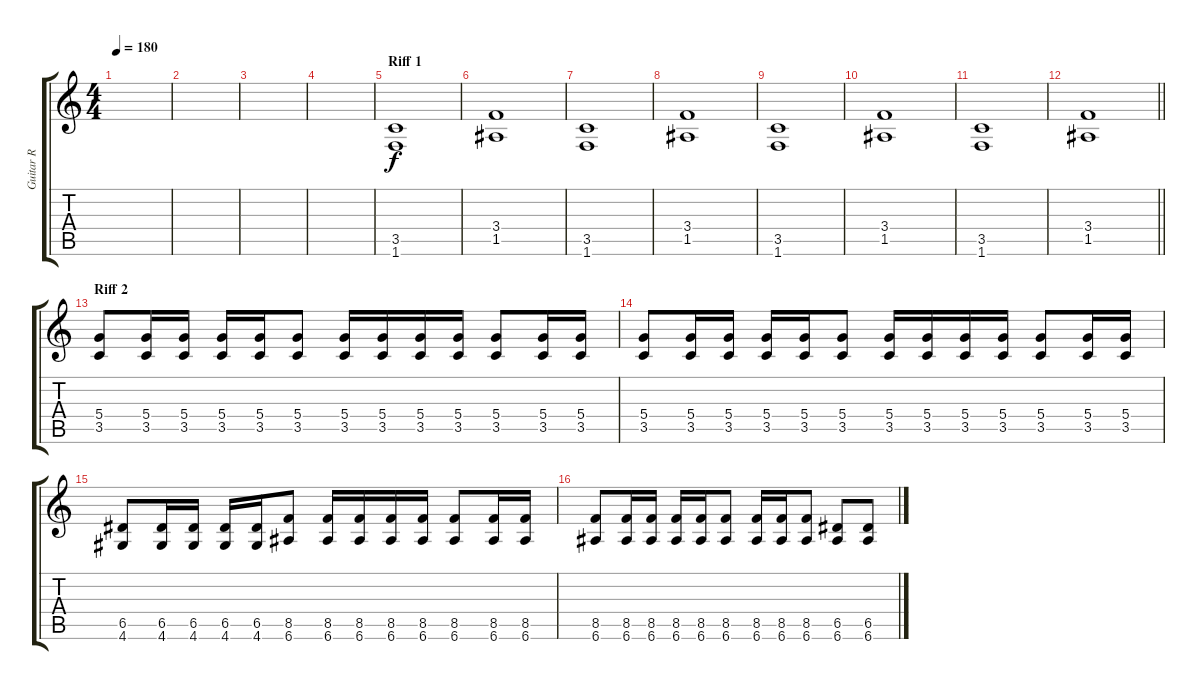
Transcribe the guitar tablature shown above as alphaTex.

\track ("Guitar R" "Guitar R") {instrument distortionguitar}
\staff {score tabs}
\tuning (E4 B3 G3 D3 A2 E2) {hide}
\ts (4 4)
\tempo 180
\clef g2
\ks c
|
|
|
|
\section ("" "Riff 1")
(3.5 1.6).1 |
(3.4 1.5).1 |
(3.5 1.6).1 |
(3.4 1.5).1 |
(3.5 1.6).1 |
(3.4 1.5).1 |
(3.5 1.6).1 |
\barLineRight lightlight
(3.4 1.5).1 |
\section ("" "Riff 2")
(5.4 3.5).8 (5.4 3.5).16 (5.4 3.5).16 (5.4 3.5).16 (5.4 3.5).16 (5.4 3.5).8 (5.4 3.5).16 (5.4 3.5).16 (5.4 3.5).16 (5.4 3.5).16 (5.4 3.5).8 (5.4 3.5).16 (5.4 3.5).16 |
(5.4 3.5).8 (5.4 3.5).16 (5.4 3.5).16 (5.4 3.5).16 (5.4 3.5).16 (5.4 3.5).8 (5.4 3.5).16 (5.4 3.5).16 (5.4 3.5).16 (5.4 3.5).16 (5.4 3.5).8 (5.4 3.5).16 (5.4 3.5).16 |
(6.5 4.6).8 (6.5 4.6).16 (6.5 4.6).16 (6.5 4.6).16 (6.5 4.6).16 (8.5 6.6).8 (8.5 6.6).16 (8.5 6.6).16 (8.5 6.6).16 (8.5 6.6).16 (8.5 6.6).8 (8.5 6.6).16 (8.5 6.6).16 |
(8.5 6.6).8 (8.5 6.6).16 (8.5 6.6).16 (8.5 6.6).16 (8.5 6.6).16 (8.5 6.6).8 (8.5 6.6).16 (8.5 6.6).16 (8.5 6.6).8 (6.5 6.6).8 (6.5 6.6).8
